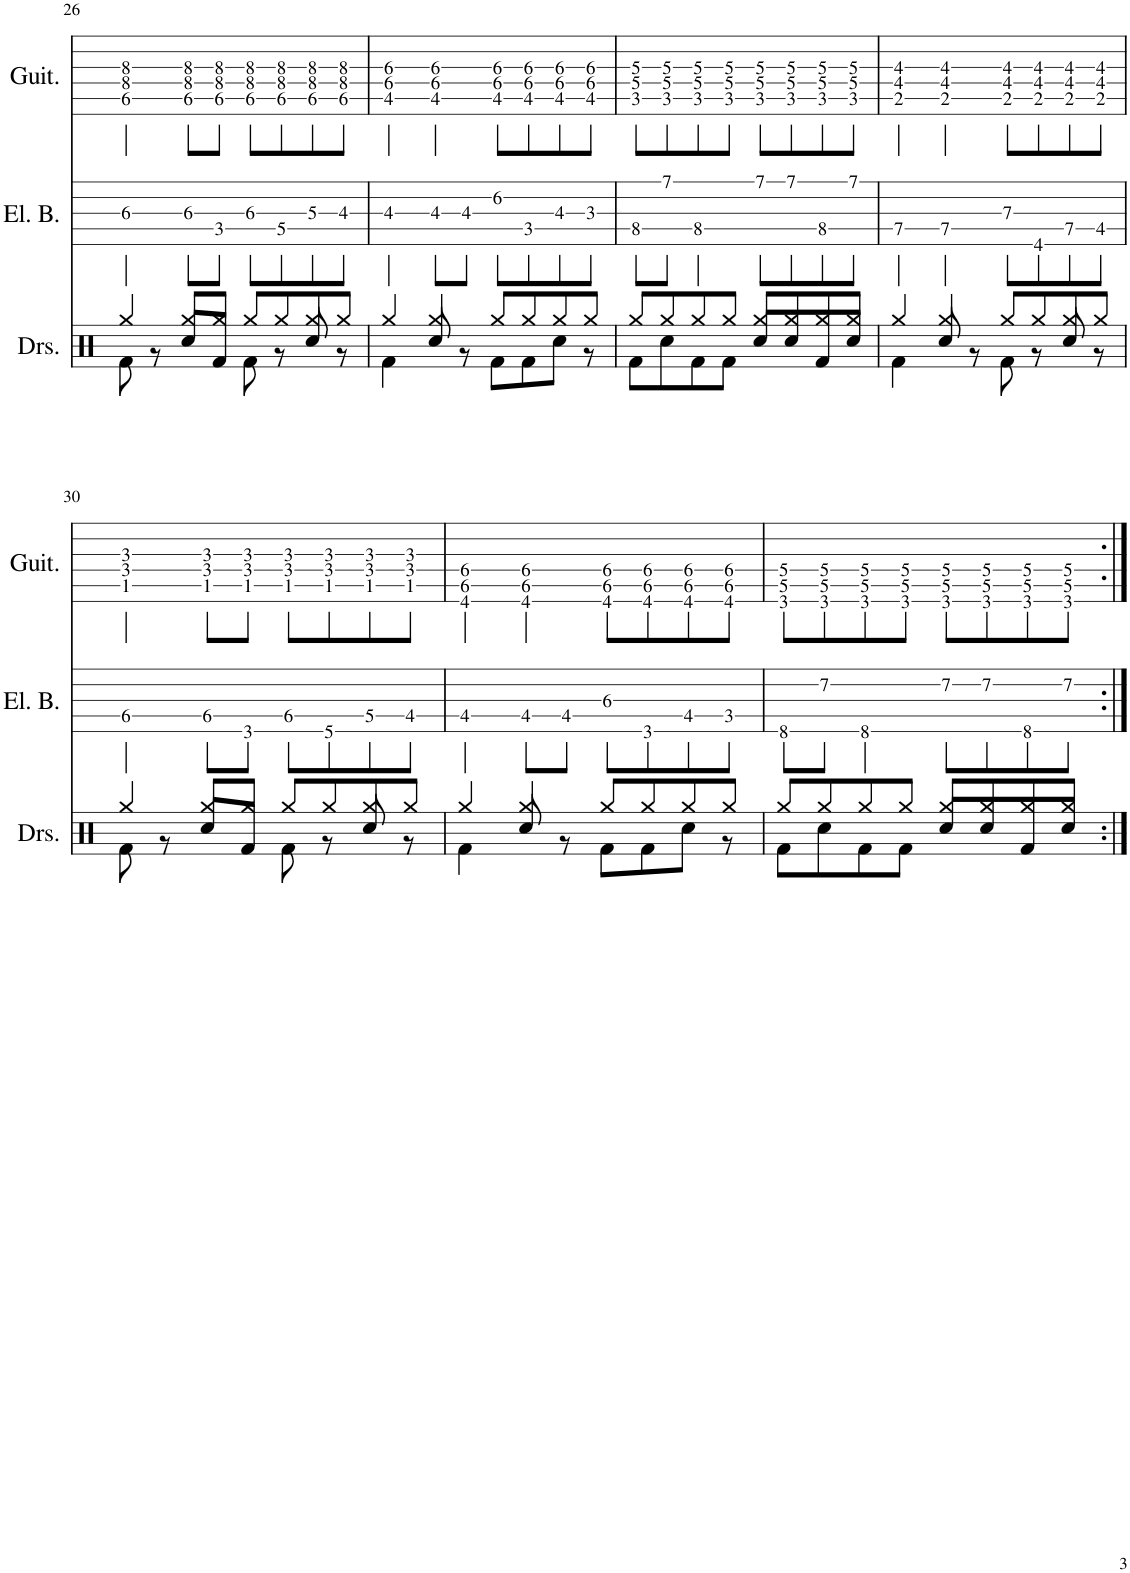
**kern	**kern	**kern
*part3	*part2	*part1
*staff3	*staff2	*staff1
*I"Drumset	*I"5-str. Electric Bass	*I"Acoustic Guitar
*I'Drs.	*I'El. B.	*I'Guit.
!!LO:PB:g=z
*clefX	*	*
*	*Trd7c12	*
*k[]	*k[]	*k[]
*M4/4	*M4/4	*M4/4
=26	=26	=26
*^	*	*
4Rgg/	8Rf\	4E-\	4E-\ 4B-\ 4e-\
.	8r	.	.
8Rgg/L	8Rcc/L	8E-\L	8E-\ 8B-\ 8e-\L
8Rgg/J	8Rf/J	8GG\J	8E-\ 8B-\ 8e-\J
8Rgg/L	8Rf\	8E-\L	8E-\ 8B-\ 8e-\L
8Rgg/	8r	8AA\	8E-\ 8B-\ 8e-\
8Rgg/	8Rcc/	8D\	8E-\ 8B-\ 8e-\
8Rgg/J	8r	8C#\J	8E-\ 8B-\ 8e-\J
=27	=27	=27	=27
4Rgg/	4Rf\	4C#\	4C#\ 4G#\ 4c#\
4Rgg/	8Rcc/	8C#\L	4C#\ 4G#\ 4c#\
.	8r	8C#\J	.
8Rgg/L	8Rf\L	8G#\L	8C#\ 8G#\ 8c#\L
8Rgg/	8Rf\	8GG\	8C#\ 8G#\ 8c#\
8Rgg/	8Rcc\J	8C#\	8C#\ 8G#\ 8c#\
8Rgg/J	8r	8C\J	8C#\ 8G#\ 8c#\J
=28	=28	=28	=28
8Rgg/L	8Rf\L	8C\L	8C\ 8G\ 8c\L
8Rgg/	8Rcc\	8d\J	8C\ 8G\ 8c\
8Rgg/	8Rf\	4C\	8C\ 8G\ 8c\
8Rgg/J	8Rf\J	.	8C\ 8G\ 8c\J
8Rgg/L	8Rcc/L	8d\L	8C\ 8G\ 8c\L
8Rgg/	8Rcc/	8d\	8C\ 8G\ 8c\
8Rgg/	8Rf/	8C\	8C\ 8G\ 8c\
8Rgg/J	8Rcc/J	8d\J	8C\ 8G\ 8c\J
=29	=29	=29	=29
4Rgg/	4Rf\	4BB\	4BB\ 4F#\ 4B\
4Rgg/	8Rcc/	4BB\	4BB\ 4F#\ 4B\
.	8r	.	.
8Rgg/L	8Rf\	8E\L	8BB\ 8F#\ 8B\L
8Rgg/	8r	8EE-\	8BB\ 8F#\ 8B\
8Rgg/	8Rcc/	8BB\	8BB\ 8F#\ 8B\
8Rgg/J	8r	8GG#\J	8BB\ 8F#\ 8B\J
!!LO:LB:g=z
=30	=30	=30	=30
4Rgg/	8Rf\	4BB-\	4BB-\ 4F\ 4B-\
.	8r	.	.
8Rgg/L	8Rcc/L	8BB-\L	8BB-\ 8F\ 8B-\L
8Rgg/J	8Rf/J	8DD\J	8BB-\ 8F\ 8B-\J
8Rgg/L	8Rf\	8BB-\L	8BB-\ 8F\ 8B-\L
8Rgg/	8r	8EE\	8BB-\ 8F\ 8B-\
8Rgg/	8Rcc/	8AA\	8BB-\ 8F\ 8B-\
8Rgg/J	8r	8GG#\J	8BB-\ 8F\ 8B-\J
=31	=31	=31	=31
4Rgg/	4Rf\	4GG#\	4GG#\ 4E-\ 4G#\
4Rgg/	8Rcc/	8GG#\L	4GG#\ 4E-\ 4G#\
.	8r	8GG#\J	.
8Rgg/L	8Rf\L	8E-\L	8GG#\ 8E-\ 8G#\L
8Rgg/	8Rf\	8DD\	8GG#\ 8E-\ 8G#\
8Rgg/	8Rcc\J	8GG#\	8GG#\ 8E-\ 8G#\
8Rgg/J	8r	8GG\J	8GG#\ 8E-\ 8G#\J
=32	=32	=32	=32
8Rgg/L	8Rf\L	8GG\L	8GG\ 8D\ 8G\L
8Rgg/	8Rcc\	8A\J	8GG\ 8D\ 8G\
8Rgg/	8Rf\	4GG\	8GG\ 8D\ 8G\
8Rgg/J	8Rf\J	.	8GG\ 8D\ 8G\J
8Rgg/L	8Rcc/L	8A\L	8GG\ 8D\ 8G\L
8Rgg/	8Rcc/	8A\	8GG\ 8D\ 8G\
8Rgg/	8Rf/	8GG\	8GG\ 8D\ 8G\
8Rgg/J	8Rcc/J	8A\J	8GG\ 8D\ 8G\J
*v	*v	*	*
=:|!	=:|!	=:|!
*-	*-	*-
